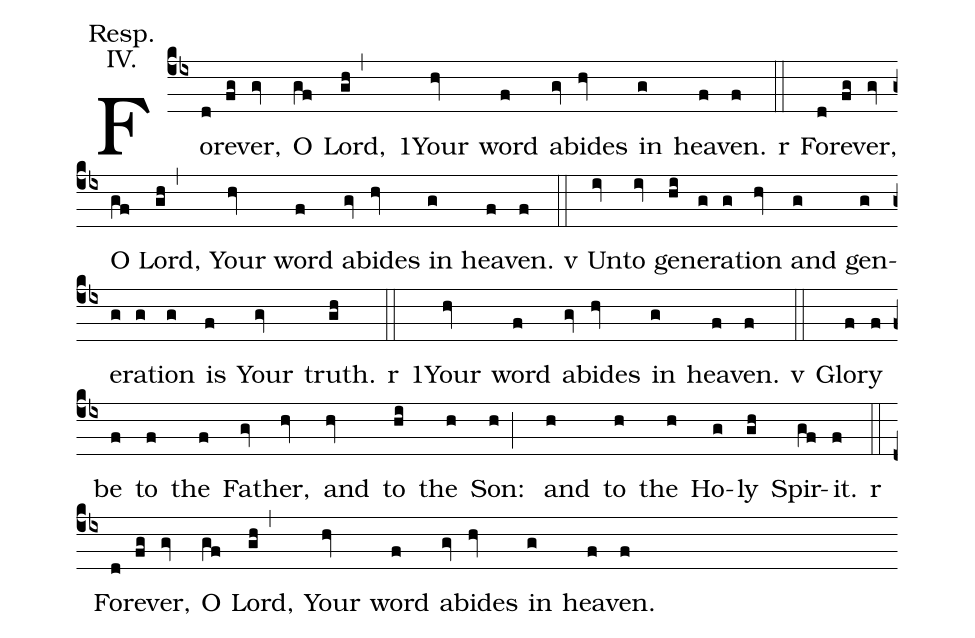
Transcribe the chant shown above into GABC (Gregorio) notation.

annotation: Resp.;
annotation: IV.;
%%
(cb4) For(d)ev(fg)er,(gv) O(gf) Lord,(gh,) <sp>1</sp>Your(hv) word(f) a(gv)bides(hv) in(g) hea(f)ven.(f)

<sp>r</sp>(::) For(d)ev(fg)er,(gv) O(gf) Lord,(gh,) Your(hv) word(f) a(gv)bides(hv) in(g) hea(f)ven.(f)

<sp>v</sp>(::) Un(iv)to(iv) gen(hi)er(g)a(g)tion(hv) and(g) gen(g)er(g)a(g)tion(g) is(f) Your(gv) truth.(gh)

<sp>r</sp>(::) <sp>1</sp>Your(hv) word(f) a(gv)bides(hv) in(g) hea(f)ven.(f)

<sp>v</sp>(::) Glo(f)ry(f) be(f) to(f) the(f) Fa(gv)ther,(hv) and(hv) to(hi) the(h) Son:(h;) and(h) to(h) the(h) Ho(g)ly(gh) Spir(gf)it.(f)

<sp>r</sp>(::) For(d)ev(fg)er,(gv) O(gf) Lord,(gh,) Your(hv) word(f) a(gv)bides(hv) in(g) hea(f)ven.(f)
